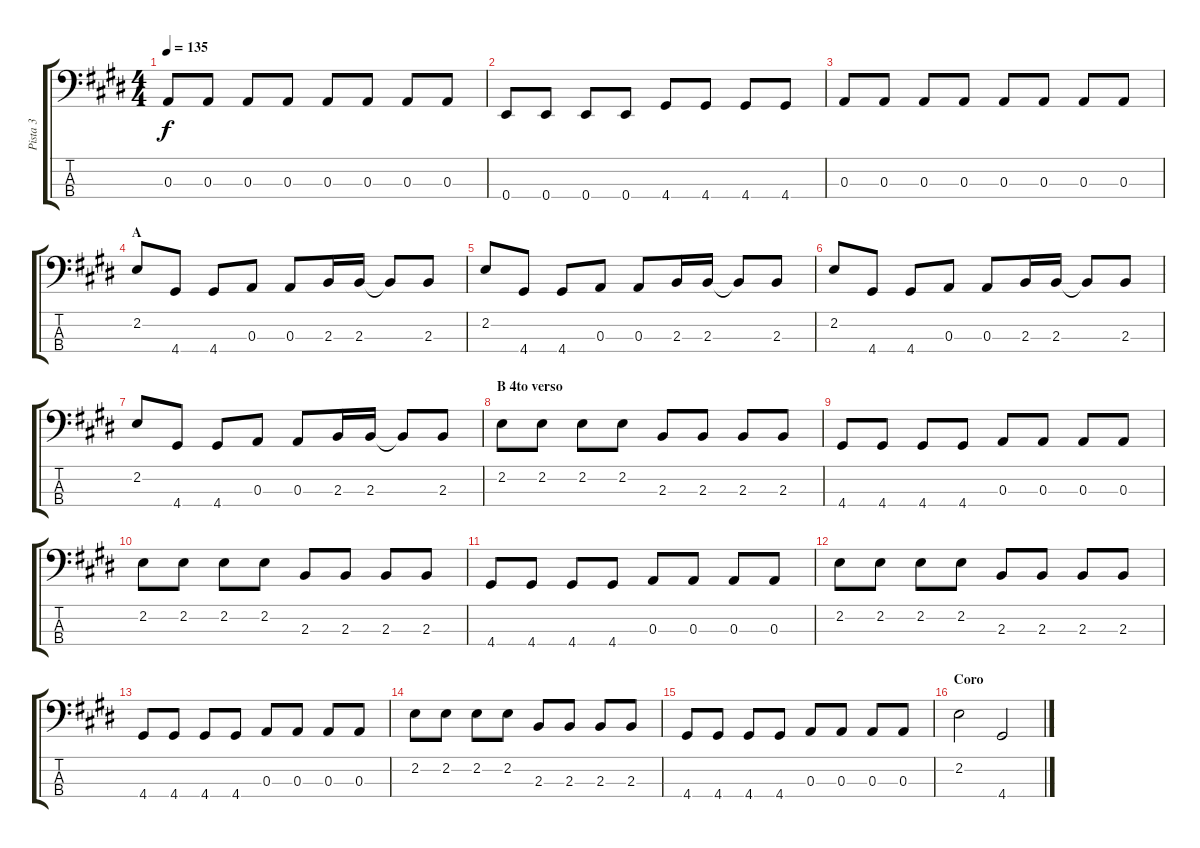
\track ("Pista 3" "Pista 3") {instrument electricbassfinger}
\staff {score tabs}
\tuning (G2 D2 A1 E1) {hide}
\ts (4 4)
\tempo 135
\clef f4
\ks e
0.3.8{dy f} 0.3.8 0.3.8 0.3.8 0.3.8 0.3.8 0.3.8 0.3.8 |
0.4.8 0.4.8 0.4.8 0.4.8 4.4.8 4.4.8 4.4.8 4.4.8 |
0.3.8 0.3.8 0.3.8 0.3.8 0.3.8 0.3.8 0.3.8 0.3.8 |
\section ("" "A")
2.2.8 4.4.8 4.4.8 0.3.8 0.3.8 2.3.16 2.3.16 2.3{t}.8 2.3.8 |
2.2.8 4.4.8 4.4.8 0.3.8 0.3.8 2.3.16 2.3.16 2.3{t}.8 2.3.8 |
2.2.8 4.4.8 4.4.8 0.3.8 0.3.8 2.3.16 2.3.16 2.3{t}.8 2.3.8 |
2.2.8 4.4.8 4.4.8 0.3.8 0.3.8 2.3.16 2.3.16 2.3{t}.8 2.3.8 |
\section ("" "B 4to verso")
2.2.8 2.2.8 2.2.8 2.2.8 2.3.8 2.3.8 2.3.8 2.3.8 |
4.4.8 4.4.8 4.4.8 4.4.8 0.3.8 0.3.8 0.3.8 0.3.8 |
2.2.8 2.2.8 2.2.8 2.2.8 2.3.8 2.3.8 2.3.8 2.3.8 |
4.4.8 4.4.8 4.4.8 4.4.8 0.3.8 0.3.8 0.3.8 0.3.8 |
2.2.8 2.2.8 2.2.8 2.2.8 2.3.8 2.3.8 2.3.8 2.3.8 |
4.4.8 4.4.8 4.4.8 4.4.8 0.3.8 0.3.8 0.3.8 0.3.8 |
2.2.8 2.2.8 2.2.8 2.2.8 2.3.8 2.3.8 2.3.8 2.3.8 |
4.4.8 4.4.8 4.4.8 4.4.8 0.3.8 0.3.8 0.3.8 0.3.8 |
\section ("" "Coro")
2.2.2 4.4.2
